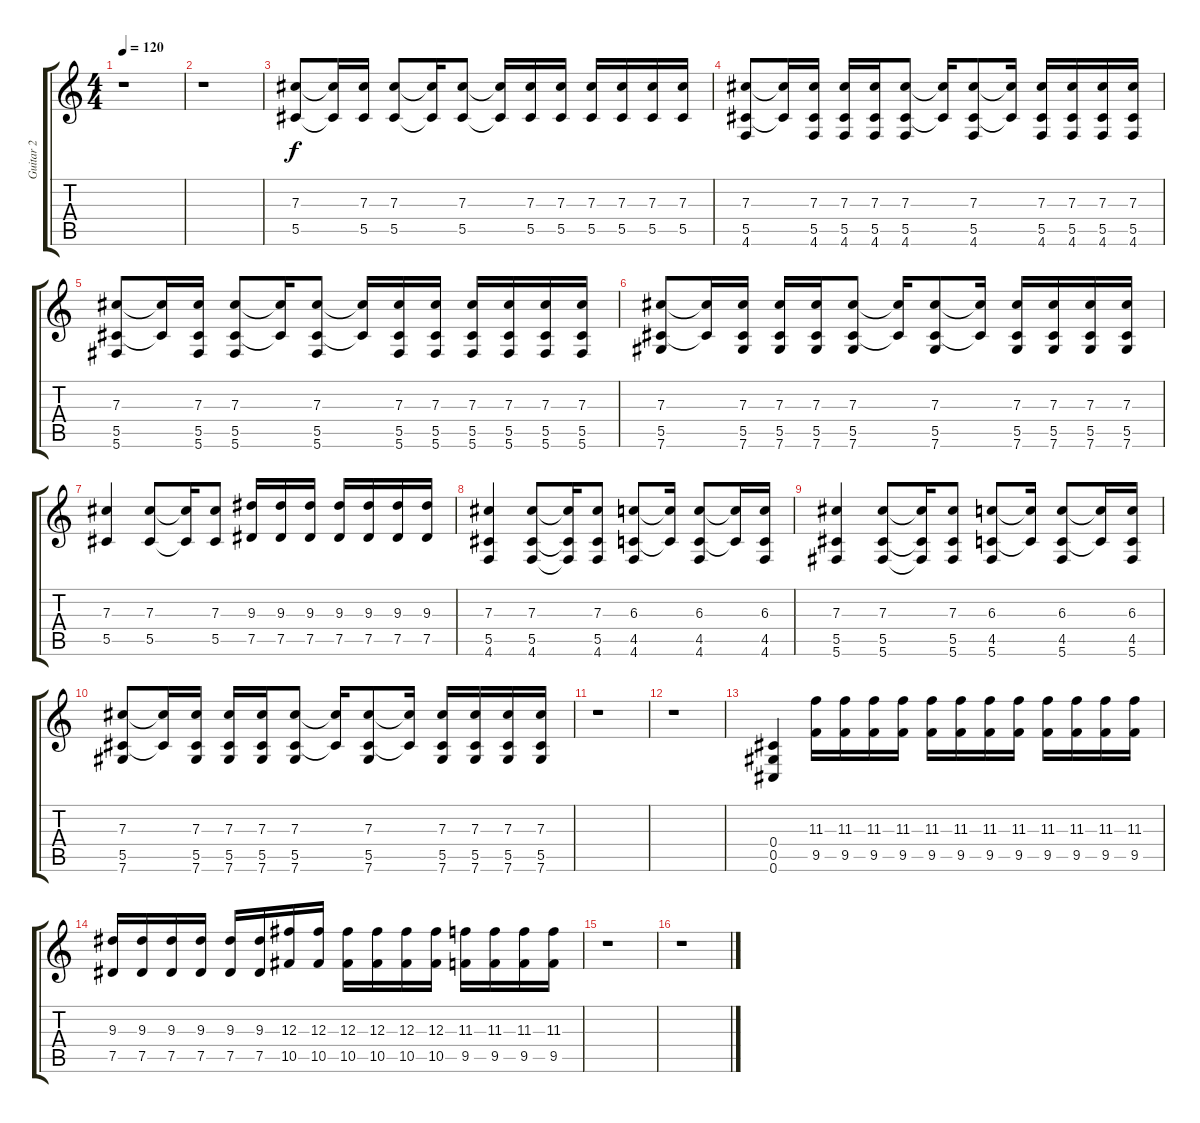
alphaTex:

\track ("Guitar 2" "Guitar 2") {instrument distortionguitar}
\staff {score tabs}
\tuning (Eb4 Bb3 Gb3 Db3 Ab2 Db2) {hide}
\ts (4 4)
\tempo 120
\clef g2
\ks c
r.1{dy f instrument distortionguitar} |
r.1 |
(7.3 5.5).8 (7.3{t} 5.5{t}).16 (7.3 5.5).16 (7.3 5.5).8 (7.3{t} 5.5{t}).16 (7.3 5.5).8 (7.3{t} 5.5{t}).16 (7.3 5.5).16 (7.3 5.5).16 (7.3 5.5).16 (7.3 5.5).16 (7.3 5.5).16 (7.3 5.5).16 |
(7.3 5.5 4.6).8 (7.3{t} 5.5{t}).16 (7.3 5.5 4.6).16 (7.3 5.5 4.6).16 (7.3 5.5 4.6).16 (7.3 5.5 4.6).8 (7.3{t} 5.5{t}).16 (7.3 5.5 4.6).8 (7.3{t} 5.5{t}).16 (7.3 5.5 4.6).16 (7.3 5.5 4.6).16 (7.3 5.5 4.6).16 (7.3 5.5 4.6).16 |
(7.3 5.5 5.6).8 (7.3{t} 5.5{t}).16 (7.3 5.5 5.6).16 (7.3 5.5 5.6).8 (7.3{t} 5.5{t}).16 (7.3 5.5 5.6).8 (7.3{t} 5.5{t}).16 (7.3 5.5 5.6).16 (7.3 5.5 5.6).16 (7.3 5.5 5.6).16 (7.3 5.5 5.6).16 (7.3 5.5 5.6).16 (7.3 5.5 5.6).16 |
(7.3 5.5 7.6).8 (7.3{t} 5.5{t}).16 (7.3 5.5 7.6).16 (7.3 5.5 7.6).16 (7.3 5.5 7.6).16 (7.3 5.5 7.6).8 (7.3{t} 5.5{t}).16 (7.3 5.5 7.6).8 (7.3{t} 5.5{t}).16 (7.3 5.5 7.6).16 (7.3 5.5 7.6).16 (7.3 5.5 7.6).16 (7.3 5.5 7.6).16 |
(7.3 5.5).4 (7.3 5.5).8 (7.3{t} 5.5{t}).16 (7.3 5.5).8 (9.3 7.5).16 (9.3 7.5).16 (9.3 7.5).16 (9.3 7.5).16 (9.3 7.5).16 (9.3 7.5).16 (9.3 7.5).16 |
(7.3 5.5 4.6).4 (7.3 5.5 4.6).8 (7.3{t} 5.5{t} 4.6{t}).16 (7.3 5.5 4.6).8 (6.3 4.5 4.6).8 (6.3{t} 4.5{t}).16 (6.3 4.5 4.6).8 (6.3{t} 4.5{t}).16 (6.3 4.5 4.6).16 |
(7.3 5.5 5.6).4 (7.3 5.5 5.6).8 (7.3{t} 5.5{t} 5.6{t}).16 (7.3 5.5 5.6).8 (6.3 4.5 5.6).8 (6.3{t} 4.5{t}).16 (6.3 4.5 5.6).8 (6.3{t} 4.5{t}).16 (6.3 4.5 5.6).16 |
(7.3 5.5 7.6).8 (7.3{t} 5.5{t}).16 (7.3 5.5 7.6).16 (7.3 5.5 7.6).16 (7.3 5.5 7.6).16 (7.3 5.5 7.6).8 (7.3{t} 5.5{t}).16 (7.3 5.5 7.6).8 (7.3{t} 5.5{t}).16 (7.3 5.5 7.6).16 (7.3 5.5 7.6).16 (7.3 5.5 7.6).16 (7.3 5.5 7.6).16 |
r.1 |
r.1 |
(0.4 0.5 0.6).4 (11.3 9.5).16 (11.3 9.5).16 (11.3 9.5).16 (11.3 9.5).16 (11.3 9.5).16 (11.3 9.5).16 (11.3 9.5).16 (11.3 9.5).16 (11.3 9.5).16 (11.3 9.5).16 (11.3 9.5).16 (11.3 9.5).16 |
(9.3 7.5).16 (9.3 7.5).16 (9.3 7.5).16 (9.3 7.5).16 (9.3 7.5).16 (9.3 7.5).16 (12.3 10.5).16 (12.3 10.5).16 (12.3 10.5).16 (12.3 10.5).16 (12.3 10.5).16 (12.3 10.5).16 (11.3 9.5).16 (11.3 9.5).16 (11.3 9.5).16 (11.3 9.5).16 |
r.1 |
r.1
